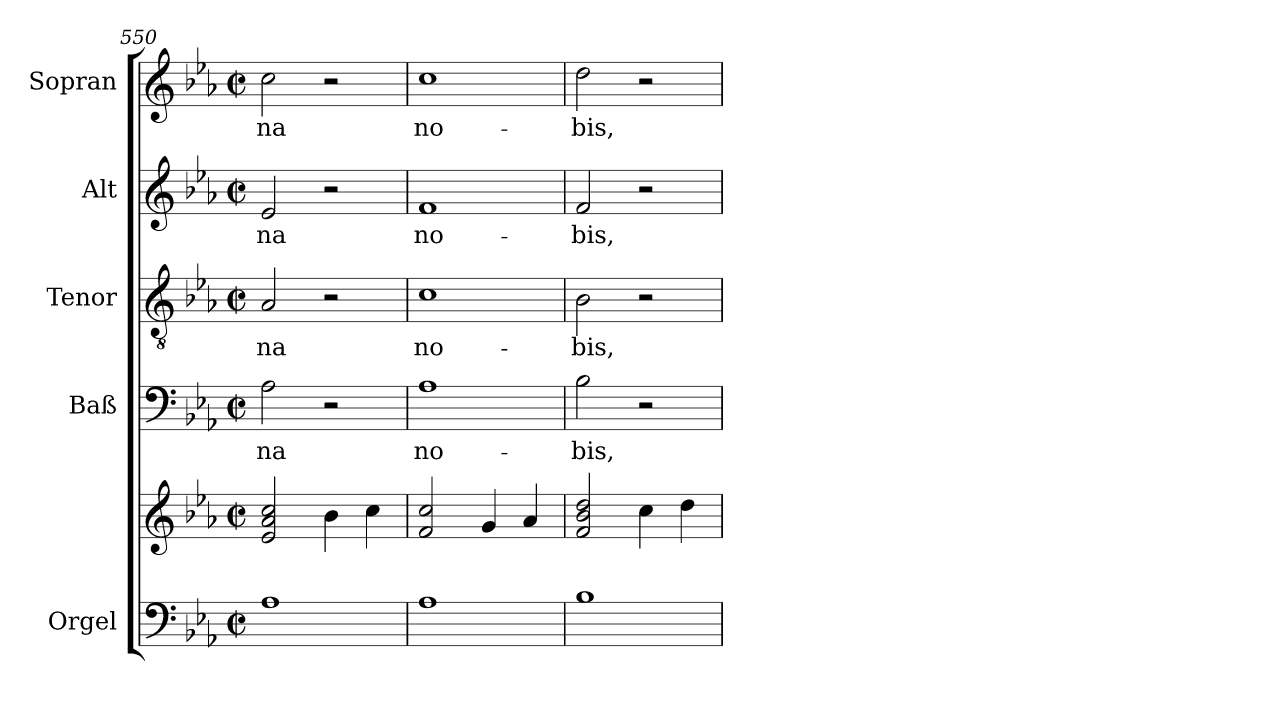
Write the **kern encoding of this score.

**kern	**kern	**kern	**text	**kern	**text	**kern	**text	**kern	**text
*part5	*part5	*part4	*part4	*part3	*part3	*part2	*part2	*part1	*part1
*staff6	*staff5	*staff4	*staff4	*staff3	*staff3	*staff2	*staff2	*staff1	*staff1
*I"Orgel	*	*I"Baß	*	*I"Tenor	*	*I"Alt	*	*I"Sopran	*
*clefF4	*clefG2	*clefF4	*	*clefGv2	*	*clefG2	*	*clefG2	*
*k[b-e-a-]	*k[b-e-a-]	*k[b-e-a-]	*	*k[b-e-a-]	*	*k[b-e-a-]	*	*k[b-e-a-]	*
*E-:	*E-:	*E-:	*	*E-:	*	*E-:	*	*E-:	*
*M2/2	*M2/2	*M2/2	*	*M2/2	*	*M2/2	*	*M2/2	*
*met(c|)	*met(c|)	*met(c|)	*	*met(c|)	*	*met(c|)	*	*met(c|)	*
=550	=550	=550	=550	=550	=550	=550	=550	=550	=550
!	!	!	!LO:LY:b	!	!LO:LY:b	!	!LO:LY:b	!	!LO:LY:b
1A-	2e-/ 2a-/ 2cc/	2A-\	-na	2A-/	-na	2e-/	-na	2cc\	-na
.	4b-\	2r	.	2r	.	2r	.	2r	.
.	4cc\	.	.	.	.	.	.	.	.
=551	=551	=551	=551	=551	=551	=551	=551	=551	=551
!	!	!	!LO:LY:b	!	!LO:LY:b	!	!LO:LY:b	!	!LO:LY:b
1A-	2f/ 2cc/	1A-	no-	1c	no-	1f	no-	1cc	no-
.	4g/	.	.	.	.	.	.	.	.
.	4a-/	.	.	.	.	.	.	.	.
!!LO:LB:g=z
=552	=552	=552	=552	=552	=552	=552	=552	=552	=552
!	!	!	!LO:LY:b	!	!LO:LY:b	!	!LO:LY:b	!	!LO:LY:b
1B-	2f/ 2b-/ 2dd/	2B-\	-bis,	2B-\	-bis,	2f/	-bis,	2dd\	-bis,
.	4cc\	2r	.	2r	.	2r	.	2r	.
.	4dd\	.	.	.	.	.	.	.	.
=	=	=	=	=	=	=	=	=	=
*-	*-	*-	*-	*-	*-	*-	*-	*-	*-
